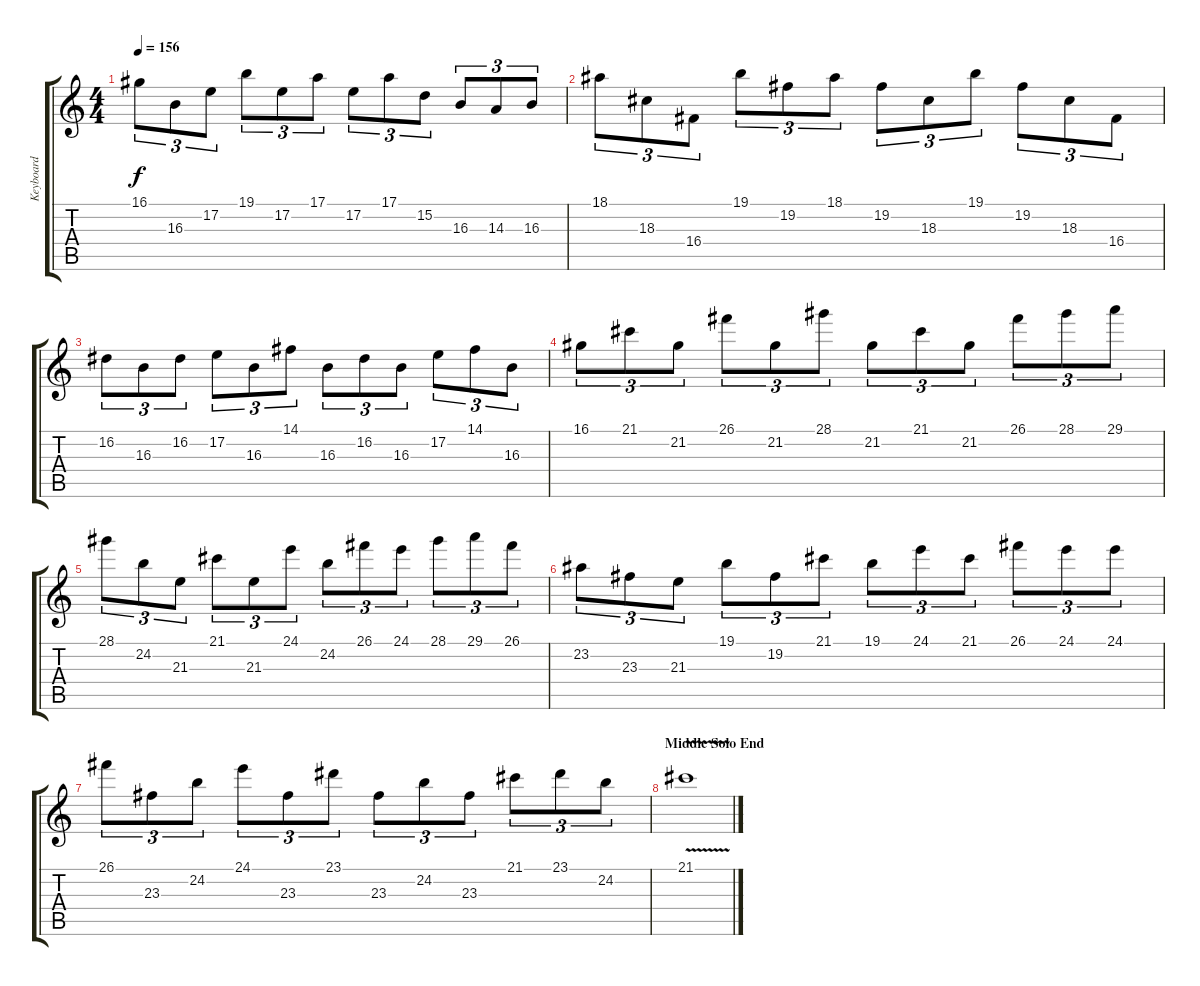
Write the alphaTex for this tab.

\track ("Keyboard" "Keyboard") {instrument stringensemble1}
\staff {score tabs}
\tuning (E4 B3 G3 D3 A2 E2) {hide}
\ts (4 4)
\tempo 156
\clef g2
\ks c
16.1.8{tu (3 2) dy f} 16.3.8{tu (3 2)} 17.2.8{tu (3 2)} 19.1.8{tu (3 2)} 17.2.8{tu (3 2)} 17.1.8{tu (3 2)} 17.2.8{tu (3 2)} 17.1.8{tu (3 2)} 15.2.8{tu (3 2)} 16.3.8{tu (3 2)} 14.3.8{tu (3 2)} 16.3.8{tu (3 2)} |
18.1.8{tu (3 2)} 18.3.8{tu (3 2)} 16.4.8{tu (3 2)} 19.1.8{tu (3 2)} 19.2.8{tu (3 2)} 18.1.8{tu (3 2)} 19.2.8{tu (3 2)} 18.3.8{tu (3 2)} 19.1.8{tu (3 2)} 19.2.8{tu (3 2)} 18.3.8{tu (3 2)} 16.4.8{tu (3 2)} |
16.2.8{tu (3 2)} 16.3.8{tu (3 2)} 16.2.8{tu (3 2)} 17.2.8{tu (3 2)} 16.3.8{tu (3 2)} 14.1.8{tu (3 2)} 16.3.8{tu (3 2)} 16.2.8{tu (3 2)} 16.3.8{tu (3 2)} 17.2.8{tu (3 2)} 14.1.8{tu (3 2)} 16.3.8{tu (3 2)} |
16.1.8{tu (3 2)} 21.1.8{tu (3 2)} 21.2.8{tu (3 2)} 26.1.8{tu (3 2)} 21.2.8{tu (3 2)} 28.1.8{tu (3 2)} 21.2.8{tu (3 2)} 21.1.8{tu (3 2)} 21.2.8{tu (3 2)} 26.1.8{tu (3 2)} 28.1.8{tu (3 2)} 29.1.8{tu (3 2)} |
28.1.8{tu (3 2)} 24.2.8{tu (3 2)} 21.3.8{tu (3 2)} 21.1.8{tu (3 2)} 21.3.8{tu (3 2)} 24.1.8{tu (3 2)} 24.2.8{tu (3 2)} 26.1.8{tu (3 2)} 24.1.8{tu (3 2)} 28.1.8{tu (3 2)} 29.1.8{tu (3 2)} 26.1.8{tu (3 2)} |
23.2.8{tu (3 2)} 23.3.8{tu (3 2)} 21.3.8{tu (3 2)} 19.1.8{tu (3 2)} 19.2.8{tu (3 2)} 21.1.8{tu (3 2)} 19.1.8{tu (3 2)} 24.1.8{tu (3 2)} 21.1.8{tu (3 2)} 26.1.8{tu (3 2)} 24.1.8{tu (3 2)} 24.1.8{tu (3 2)} |
26.1.8{tu (3 2)} 23.3.8{tu (3 2)} 24.2.8{tu (3 2)} 24.1.8{tu (3 2)} 23.3.8{tu (3 2)} 23.1.8{tu (3 2)} 23.3.8{tu (3 2)} 24.2.8{tu (3 2)} 23.3.8{tu (3 2)} 21.1.8{tu (3 2)} 23.1.8{tu (3 2)} 24.2.8{tu (3 2)} |
\section ("" "Middle Solo End")
21.1{v}.1
